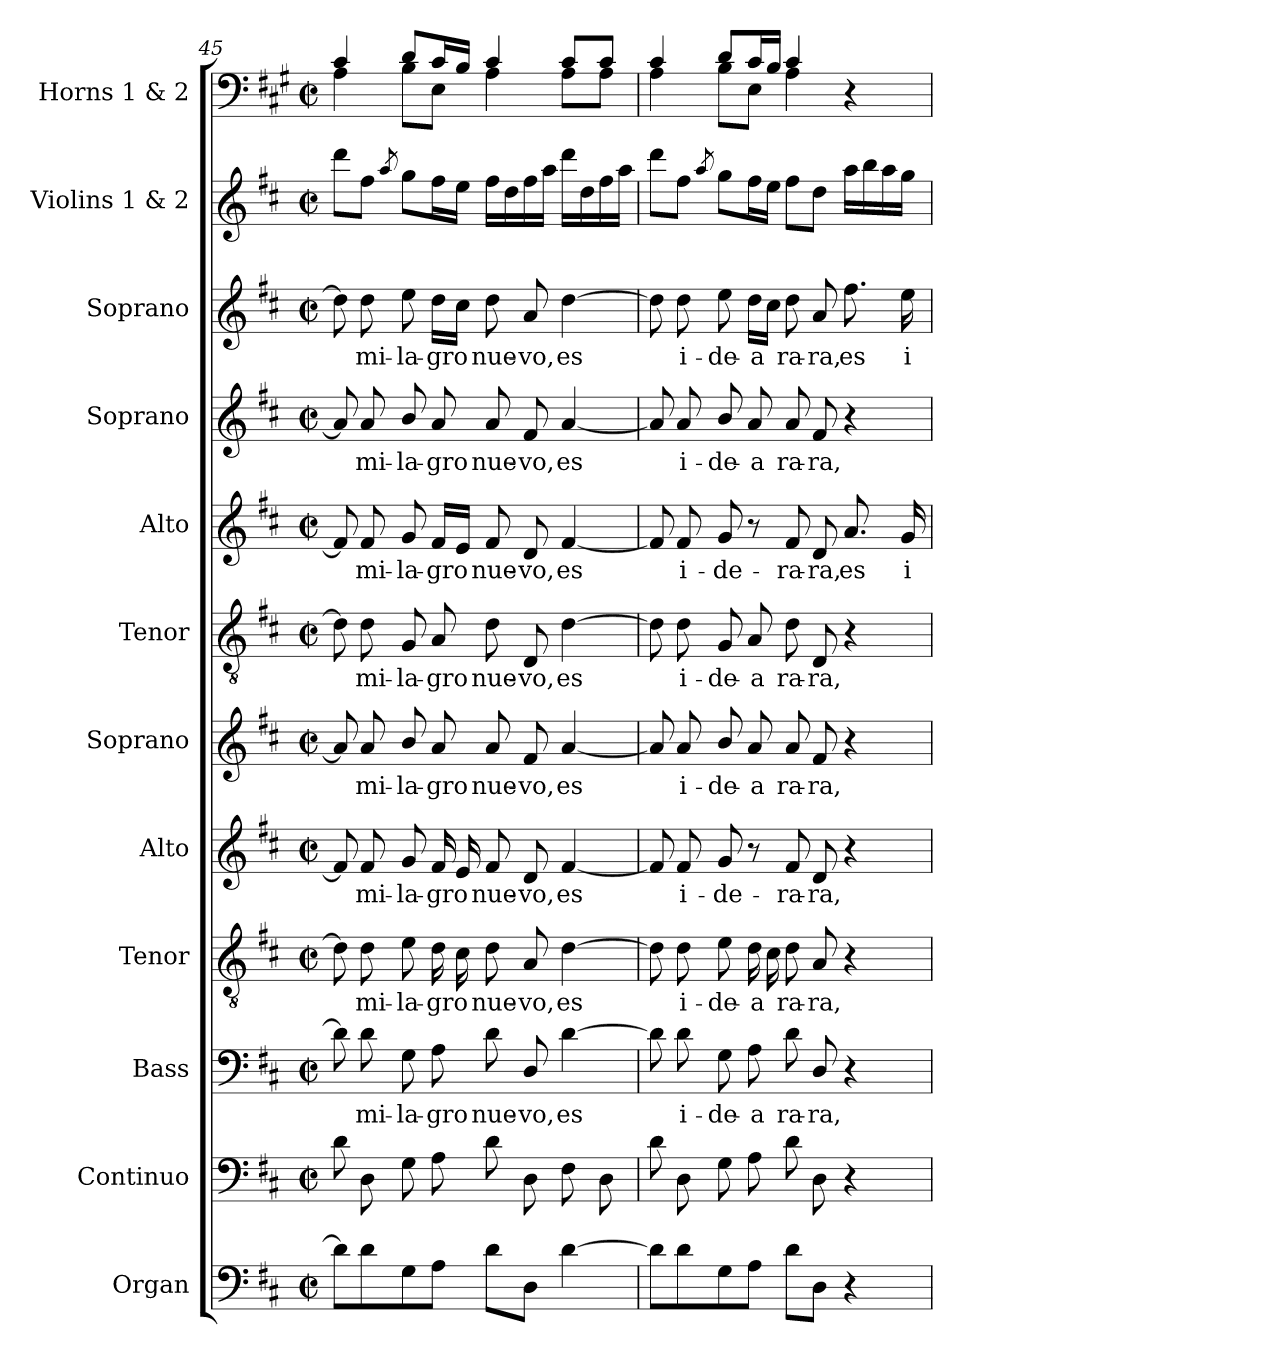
**kern	**kern	**kern	**text	**kern	**text	**kern	**text	**kern	**text	**kern	**text	**kern	**text	**kern	**text	**kern	**text	**kern	**kern
*part12	*part11	*part10	*part10	*part9	*part9	*part8	*part8	*part7	*part7	*part6	*part6	*part5	*part5	*part4	*part4	*part3	*part3	*part2	*part1
*staff12	*staff11	*staff10	*staff10	*staff9	*staff9	*staff8	*staff8	*staff7	*staff7	*staff6	*staff6	*staff5	*staff5	*staff4	*staff4	*staff3	*staff3	*staff2	*staff1
*I"Organ	*I"Continuo	*I"Bass	*	*I"Tenor	*	*I"Alto	*	*I"Soprano	*	*I"Tenor	*	*I"Alto	*	*I"Soprano	*	*I"Soprano	*	*I"Violins 1 & 2	*I"Horns 1 & 2
*I'Org.	*I'Cont.	*I'B.	*	*I'T.	*	*I'A.	*	*I'S.	*	*I'T.	*	*I'A.	*	*I'S.	*	*I'S.	*	*I'Vlns	*I'Hns.
*clefF4	*clefF4	*clefF4	*	*clefGv2	*	*clefG2	*	*clefG2	*	*clefGv2	*	*clefG2	*	*clefG2	*	*clefG2	*	*clefG2	*clefF4
*	*	*	*	*ITrd7c12	*	*	*	*	*	*ITrd7c12	*	*	*	*	*	*	*	*	*ITrd4c7
*k[f#c#]	*k[f#c#]	*k[f#c#]	*	*k[f#c#]	*	*k[f#c#]	*	*k[f#c#]	*	*k[f#c#]	*	*k[f#c#]	*	*k[f#c#]	*	*k[f#c#]	*	*k[f#c#]	*k[f#c#]
*D:	*D:	*D:	*	*D:	*	*D:	*	*D:	*	*D:	*	*D:	*	*D:	*	*D:	*	*D:	*D:
*M2/2	*M2/2	*M2/2	*	*M2/2	*	*M2/2	*	*M2/2	*	*M2/2	*	*M2/2	*	*M2/2	*	*M2/2	*	*M2/2	*M2/2
*met(c|)	*met(c|)	*met(c|)	*	*met(c|)	*	*met(c|)	*	*met(c|)	*	*met(c|)	*	*met(c|)	*	*met(c|)	*	*met(c|)	*	*met(c|)	*met(c|)
=45	=45	=45	=45	=45	=45	=45	=45	=45	=45	=45	=45	=45	=45	=45	=45	=45	=45	=45	=45
*	*	*	*	*	*	*	*	*	*	*	*	*	*	*	*	*	*	*	*^
8di\L]	8di\	8di\]	.	8Di\]	.	8f#i/]	.	8ai/]	.	8Di\]	.	8f#i/]	.	8ai/]	.	8ddi\]	.	8dddi\L	4F#i/	4Di\
!	!	!	!LO:LY:b:color=#000000	!	!	!	!	!	!	!	!	!	!	!	!	!	!	!	!	!
!	!	!	!	!	!LO:LY:b:color=#000000	!	!	!	!	!	!	!	!	!	!	!	!	!	!	!
!	!	!	!	!	!	!	!LO:LY:b:color=#000000	!	!	!	!	!	!	!	!	!	!	!	!	!
!	!	!	!	!	!	!	!	!	!LO:LY:b:color=#000000	!	!	!	!	!	!	!	!	!	!	!
!	!	!	!	!	!	!	!	!	!	!	!LO:LY:b:color=#000000	!	!	!	!	!	!	!	!	!
!	!	!	!	!	!	!	!	!	!	!	!	!	!LO:LY:b:color=#000000	!	!	!	!	!	!	!
!	!	!	!	!	!	!	!	!	!	!	!	!	!	!	!LO:LY:b:color=#000000	!	!	!	!	!
!	!	!	!	!	!	!	!	!	!	!	!	!	!	!	!	!	!LO:LY:b:color=#000000	!	!	!
8di\	8Di\	8di\	mi-	8Di\	mi-	8f#i/	mi-	8ai/	mi-	8Di\	mi-	8f#i/	mi-	8ai/	mi-	8ddi\	mi-	8ff#i\J	.	.
.	.	.	.	.	.	.	.	.	.	.	.	.	.	.	.	.	.	8qaai/	.	.
!	!	!	!LO:LY:b:color=#000000	!	!	!	!	!	!	!	!	!	!	!	!	!	!	!	!	!
!	!	!	!	!	!LO:LY:b:color=#000000	!	!	!	!	!	!	!	!	!	!	!	!	!	!	!
!	!	!	!	!	!	!	!LO:LY:b:color=#000000	!	!	!	!	!	!	!	!	!	!	!	!	!
!	!	!	!	!	!	!	!	!	!LO:LY:b:color=#000000	!	!	!	!	!	!	!	!	!	!	!
!	!	!	!	!	!	!	!	!	!	!	!LO:LY:b:color=#000000	!	!	!	!	!	!	!	!	!
!	!	!	!	!	!	!	!	!	!	!	!	!	!LO:LY:b:color=#000000	!	!	!	!	!	!	!
!	!	!	!	!	!	!	!	!	!	!	!	!	!	!	!LO:LY:b:color=#000000	!	!	!	!	!
!	!	!	!	!	!	!	!	!	!	!	!	!	!	!	!	!	!LO:LY:b:color=#000000	!	!	!
8Gi\	8Gi\	8Gi\	-la-	8Ei\	-la-	8gi/	-la-	8bi/	-la-	8GGi/	-la-	8gi/	-la-	8bi/	-la-	8eei\	-la-	8ggi\L	8Gi/L	8Ei\L
!	!	!	!LO:LY:b:color=#000000	!	!	!	!	!	!	!	!	!	!	!	!	!	!	!	!	!
!	!	!	!	!	!LO:LY:b:color=#000000	!	!	!	!	!	!	!	!	!	!	!	!	!	!	!
!	!	!	!	!	!	!	!LO:LY:b:color=#000000	!	!	!	!	!	!	!	!	!	!	!	!	!
!	!	!	!	!	!	!	!	!	!LO:LY:b:color=#000000	!	!	!	!	!	!	!	!	!	!	!
!	!	!	!	!	!	!	!	!	!	!	!LO:LY:b:color=#000000	!	!	!	!	!	!	!	!	!
!	!	!	!	!	!	!	!	!	!	!	!	!	!LO:LY:b:color=#000000	!	!	!	!	!	!	!
!	!	!	!	!	!	!	!	!	!	!	!	!	!	!	!LO:LY:b:color=#000000	!	!	!	!	!
!	!	!	!	!	!	!	!	!	!	!	!	!	!	!	!	!	!LO:LY:b:color=#000000	!	!	!
8Ai\J	8Ai\	8Ai\	-gro	16Di\	-gro	16f#i/	-gro	8ai/	-gro	8AAi/	-gro	16f#i/LL	-gro	8ai/	-gro	16ddi\LL	-gro	16ff#i\L	16F#i/L	8AAi\J
.	.	.	.	16C#i\	.	16ei/	.	.	.	.	.	16ei/JJ	.	.	.	16cc#i\JJ	.	16eei\JJ	16Ei/JJ	.
!	!	!	!LO:LY:b:color=#000000	!	!	!	!	!	!	!	!	!	!	!	!	!	!	!	!	!
!	!	!	!	!	!LO:LY:b:color=#000000	!	!	!	!	!	!	!	!	!	!	!	!	!	!	!
!	!	!	!	!	!	!	!LO:LY:b:color=#000000	!	!	!	!	!	!	!	!	!	!	!	!	!
!	!	!	!	!	!	!	!	!	!LO:LY:b:color=#000000	!	!	!	!	!	!	!	!	!	!	!
!	!	!	!	!	!	!	!	!	!	!	!LO:LY:b:color=#000000	!	!	!	!	!	!	!	!	!
!	!	!	!	!	!	!	!	!	!	!	!	!	!LO:LY:b:color=#000000	!	!	!	!	!	!	!
!	!	!	!	!	!	!	!	!	!	!	!	!	!	!	!LO:LY:b:color=#000000	!	!	!	!	!
!	!	!	!	!	!	!	!	!	!	!	!	!	!	!	!	!	!LO:LY:b:color=#000000	!	!	!
8di\L	8di\	8di\	nue-	8Di\	nue-	8f#i/	nue-	8ai/	nue-	8Di\	nue-	8f#i/	nue-	8ai/	nue-	8ddi\	nue-	16ff#i\LL	4F#i/	4Di\
.	.	.	.	.	.	.	.	.	.	.	.	.	.	.	.	.	.	16ddi\	.	.
!	!	!	!LO:LY:b:color=#000000	!	!	!	!	!	!	!	!	!	!	!	!	!	!	!	!	!
!	!	!	!	!	!LO:LY:b:color=#000000	!	!	!	!	!	!	!	!	!	!	!	!	!	!	!
!	!	!	!	!	!	!	!LO:LY:b:color=#000000	!	!	!	!	!	!	!	!	!	!	!	!	!
!	!	!	!	!	!	!	!	!	!LO:LY:b:color=#000000	!	!	!	!	!	!	!	!	!	!	!
!	!	!	!	!	!	!	!	!	!	!	!LO:LY:b:color=#000000	!	!	!	!	!	!	!	!	!
!	!	!	!	!	!	!	!	!	!	!	!	!	!LO:LY:b:color=#000000	!	!	!	!	!	!	!
!	!	!	!	!	!	!	!	!	!	!	!	!	!	!	!LO:LY:b:color=#000000	!	!	!	!	!
!	!	!	!	!	!	!	!	!	!	!	!	!	!	!	!	!	!LO:LY:b:color=#000000	!	!	!
8Di\J	8Di\	8Di/	-vo,	8AAi/	-vo,	8di/	-vo,	8f#i/	-vo,	8DDi/	-vo,	8di/	-vo,	8f#i/	-vo,	8ai/	-vo,	16ff#i\	.	.
.	.	.	.	.	.	.	.	.	.	.	.	.	.	.	.	.	.	16aai\JJ	.	.
!	!	!	!LO:LY:b:color=#000000	!	!	!	!	!	!	!	!	!	!	!	!	!	!	!	!	!
!	!	!	!	!	!LO:LY:b:color=#000000	!	!	!	!	!	!	!	!	!	!	!	!	!	!	!
!	!	!	!	!	!	!	!LO:LY:b:color=#000000	!	!	!	!	!	!	!	!	!	!	!	!	!
!	!	!	!	!	!	!	!	!	!LO:LY:b:color=#000000	!	!	!	!	!	!	!	!	!	!	!
!	!	!	!	!	!	!	!	!	!	!	!LO:LY:b:color=#000000	!	!	!	!	!	!	!	!	!
!	!	!	!	!	!	!	!	!	!	!	!	!	!LO:LY:b:color=#000000	!	!	!	!	!	!	!
!	!	!	!	!	!	!	!	!	!	!	!	!	!	!	!LO:LY:b:color=#000000	!	!	!	!	!
!	!	!	!	!	!	!	!	!	!	!	!	!	!	!	!	!	!LO:LY:b:color=#000000	!	!	!
[4di\	8F#i\	[4di\	es	[4Di\	es	[4f#i/	es	[4ai/	es	[4Di\	es	[4f#i/	es	[4ai/	es	[4ddi\	es	16dddi\LL	8F#i/L	8Di\L
.	.	.	.	.	.	.	.	.	.	.	.	.	.	.	.	.	.	16ddi\	.	.
.	8Di\	.	.	.	.	.	.	.	.	.	.	.	.	.	.	.	.	16ff#i\	8F#i/J	8Di\J
.	.	.	.	.	.	.	.	.	.	.	.	.	.	.	.	.	.	16aai\JJ	.	.
=46	=46	=46	=46	=46	=46	=46	=46	=46	=46	=46	=46	=46	=46	=46	=46	=46	=46	=46	=46	=46
8di\L]	8di\	8di\]	.	8Di\]	.	8f#i/]	.	8ai/]	.	8Di\]	.	8f#i/]	.	8ai/]	.	8ddi\]	.	8dddi\L	4F#i/	4Di\
!	!	!	!LO:LY:b:color=#000000	!	!	!	!	!	!	!	!	!	!	!	!	!	!	!	!	!
!	!	!	!	!	!LO:LY:b:color=#000000	!	!	!	!	!	!	!	!	!	!	!	!	!	!	!
!	!	!	!	!	!	!	!LO:LY:b:color=#000000	!	!	!	!	!	!	!	!	!	!	!	!	!
!	!	!	!	!	!	!	!	!	!LO:LY:b:color=#000000	!	!	!	!	!	!	!	!	!	!	!
!	!	!	!	!	!	!	!	!	!	!	!LO:LY:b:color=#000000	!	!	!	!	!	!	!	!	!
!	!	!	!	!	!	!	!	!	!	!	!	!	!LO:LY:b:color=#000000	!	!	!	!	!	!	!
!	!	!	!	!	!	!	!	!	!	!	!	!	!	!	!LO:LY:b:color=#000000	!	!	!	!	!
!	!	!	!	!	!	!	!	!	!	!	!	!	!	!	!	!	!LO:LY:b:color=#000000	!	!	!
8di\	8Di\	8di\	i-	8Di\	i-	8f#i/	i-	8ai/	i-	8Di\	i-	8f#i/	i-	8ai/	i-	8ddi\	i-	8ff#i\J	.	.
.	.	.	.	.	.	.	.	.	.	.	.	.	.	.	.	.	.	8qaai/	.	.
!	!	!	!LO:LY:b:color=#000000	!	!	!	!	!	!	!	!	!	!	!	!	!	!	!	!	!
!	!	!	!	!	!LO:LY:b:color=#000000	!	!	!	!	!	!	!	!	!	!	!	!	!	!	!
!	!	!	!	!	!	!	!LO:LY:b:color=#000000	!	!	!	!	!	!	!	!	!	!	!	!	!
!	!	!	!	!	!	!	!	!	!LO:LY:b:color=#000000	!	!	!	!	!	!	!	!	!	!	!
!	!	!	!	!	!	!	!	!	!	!	!LO:LY:b:color=#000000	!	!	!	!	!	!	!	!	!
!	!	!	!	!	!	!	!	!	!	!	!	!	!LO:LY:b:color=#000000	!	!	!	!	!	!	!
!	!	!	!	!	!	!	!	!	!	!	!	!	!	!	!LO:LY:b:color=#000000	!	!	!	!	!
!	!	!	!	!	!	!	!	!	!	!	!	!	!	!	!	!	!LO:LY:b:color=#000000	!	!	!
8Gi\	8Gi\	8Gi\	-de-	8Ei\	-de-	8gi/	-de-	8bi/	-de-	8GGi/	-de-	8gi/	-de-	8bi/	-de-	8eei\	-de-	8ggi\L	8Gi/L	8Ei\L
!	!	!	!LO:LY:b:color=#000000	!	!	!	!	!	!	!	!	!	!	!	!	!	!	!	!	!
!	!	!	!	!	!LO:LY:b:color=#000000	!	!	!	!	!	!	!	!	!	!	!	!	!	!	!
!	!	!	!	!	!	!	!LO:LY:b:color=#000000	!	!	!	!	!	!	!	!	!	!	!	!	!
!	!	!	!	!	!	!	!	!	!LO:LY:b:color=#000000	!	!	!	!	!	!	!	!	!	!	!
!	!	!	!	!	!	!	!	!	!	!	!LO:LY:b:color=#000000	!	!	!	!	!	!	!	!	!
!	!	!	!	!	!	!	!	!	!	!	!	!	!LO:LY:b:color=#000000	!	!	!	!	!	!	!
!	!	!	!	!	!	!	!	!	!	!	!	!	!	!	!LO:LY:b:color=#000000	!	!	!	!	!
!	!	!	!	!	!	!	!	!	!	!	!	!	!	!	!	!	!LO:LY:b:color=#000000	!	!	!
8Ai\J	8Ai\	8Ai\	-a	16Di\	-a	8r	-a	8ai/	-a	8AAi/	-a	8r	-a	8ai/	-a	16ddi\LL	-a	16ff#i\L	16F#i/L	8AAi\J
.	.	.	.	16C#i\	.	.	.	.	.	.	.	.	.	.	.	16cc#i\JJ	.	16eei\JJ	16Ei/JJ	.
!	!	!	!LO:LY:b:color=#000000	!	!	!	!	!	!	!	!	!	!	!	!	!	!	!	!	!
!	!	!	!	!	!LO:LY:b:color=#000000	!	!	!	!	!	!	!	!	!	!	!	!	!	!	!
!	!	!	!	!	!	!	!LO:LY:b:color=#000000	!	!	!	!	!	!	!	!	!	!	!	!	!
!	!	!	!	!	!	!	!	!	!LO:LY:b:color=#000000	!	!	!	!	!	!	!	!	!	!	!
!	!	!	!	!	!	!	!	!	!	!	!LO:LY:b:color=#000000	!	!	!	!	!	!	!	!	!
!	!	!	!	!	!	!	!	!	!	!	!	!	!LO:LY:b:color=#000000	!	!	!	!	!	!	!
!	!	!	!	!	!	!	!	!	!	!	!	!	!	!	!LO:LY:b:color=#000000	!	!	!	!	!
!	!	!	!	!	!	!	!	!	!	!	!	!	!	!	!	!	!LO:LY:b:color=#000000	!	!	!
8di\L	8di\	8di\	ra-	8Di\	ra-	8f#i/	ra-	8ai/	ra-	8Di\	ra-	8f#i/	ra-	8ai/	ra-	8ddi\	ra-	8ff#i\L	4F#i/	4Di\
!	!	!	!LO:LY:b:color=#000000	!	!	!	!	!	!	!	!	!	!	!	!	!	!	!	!	!
!	!	!	!	!	!LO:LY:b:color=#000000	!	!	!	!	!	!	!	!	!	!	!	!	!	!	!
!	!	!	!	!	!	!	!LO:LY:b:color=#000000	!	!	!	!	!	!	!	!	!	!	!	!	!
!	!	!	!	!	!	!	!	!	!LO:LY:b:color=#000000	!	!	!	!	!	!	!	!	!	!	!
!	!	!	!	!	!	!	!	!	!	!	!LO:LY:b:color=#000000	!	!	!	!	!	!	!	!	!
!	!	!	!	!	!	!	!	!	!	!	!	!	!LO:LY:b:color=#000000	!	!	!	!	!	!	!
!	!	!	!	!	!	!	!	!	!	!	!	!	!	!	!LO:LY:b:color=#000000	!	!	!	!	!
!	!	!	!	!	!	!	!	!	!	!	!	!	!	!	!	!	!LO:LY:b:color=#000000	!	!	!
8Di\J	8Di\	8Di/	-ra,	8AAi/	-ra,	8di/	-ra,	8f#i/	-ra,	8DDi/	-ra,	8di/	-ra,	8f#i/	-ra,	8ai/	-ra,	8ddi\J	.	.
!	!	!	!	!	!	!	!	!	!	!	!	!	!LO:LY:b:color=#000000	!	!	!	!	!	!	!
!	!	!	!	!	!	!	!	!	!	!	!	!	!	!	!	!	!LO:LY:b:color=#000000	!	!	!
4r	4r	4r	.	4r	.	4r	.	4r	.	4r	.	8.ai/	es	4r	.	8.ff#i\	es	16aai\LL	4r	4ryy
.	.	.	.	.	.	.	.	.	.	.	.	.	.	.	.	.	.	16bbi\	.	.
.	.	.	.	.	.	.	.	.	.	.	.	.	.	.	.	.	.	16aai\	.	.
!	!	!	!	!	!	!	!	!	!	!	!	!	!LO:LY:b:color=#000000	!	!	!	!	!	!	!
!	!	!	!	!	!	!	!	!	!	!	!	!	!	!	!	!	!LO:LY:b:color=#000000	!	!	!
.	.	.	.	.	.	.	.	.	.	.	.	16gi/	i-	.	.	16eei\	i-	16ggi\JJ	.	.
*	*	*	*	*	*	*	*	*	*	*	*	*	*	*	*	*	*	*	*v	*v
=	=	=	=	=	=	=	=	=	=	=	=	=	=	=	=	=	=	=	=
*-	*-	*-	*-	*-	*-	*-	*-	*-	*-	*-	*-	*-	*-	*-	*-	*-	*-	*-	*-
